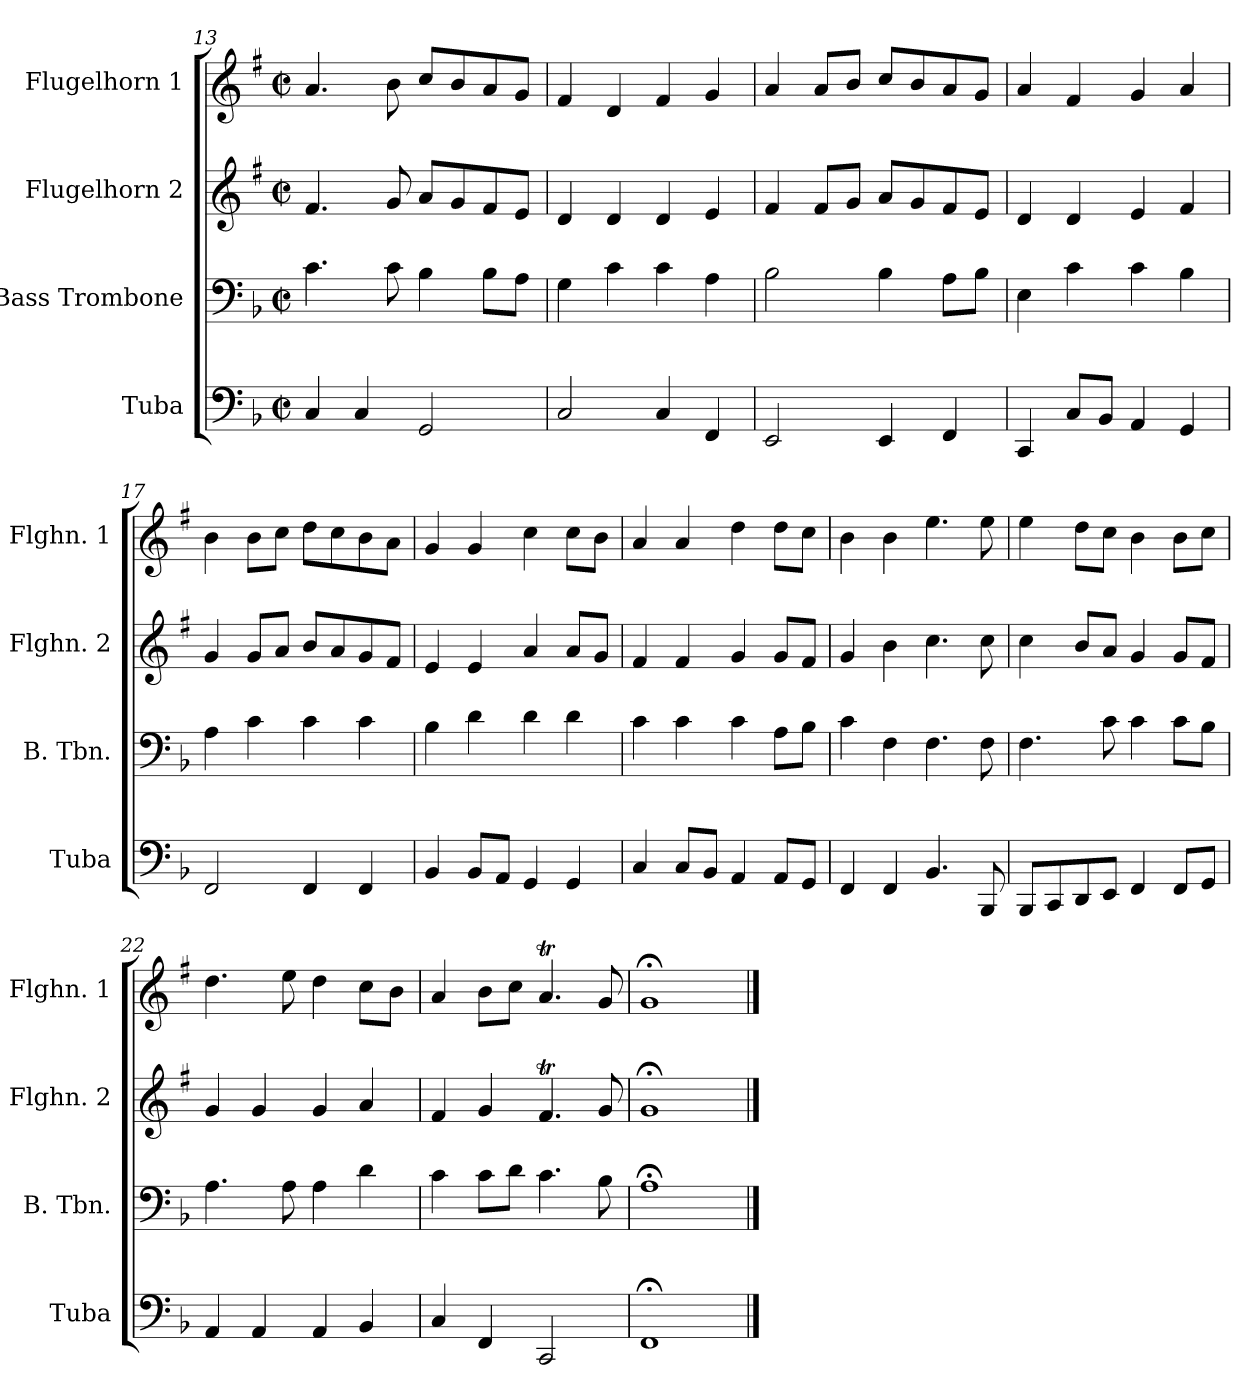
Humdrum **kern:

**kern	**kern	**kern	**kern
*part4	*part3	*part2	*part1
*staff4	*staff3	*staff2	*staff1
*I"Tuba	*I"Bass Trombone	*I"Flugelhorn 2	*I"Flugelhorn 1
*I'Tuba	*I'B. Tbn.	*I'Flghn. 2	*I'Flghn. 1
*clefF4	*clefF4	*clefG2	*clefG2
*	*	*ITrd1c2	*ITrd1c2
*k[b-]	*k[b-]	*k[b-]	*k[b-]
*F:	*F:	*F:	*F:
*M2/2	*M2/2	*M2/2	*M2/2
*met(c|)	*met(c|)	*met(c|)	*met(c|)
=13	=13	=13	=13
4C/	4.c\	4.e/	4.g/
4C/	.	.	.
.	8c\	8f/	8a\
2GG/	4B-\	8g/L	8b-/L
.	.	8f/	8a/
.	8B-\L	8e/	8g/
.	8A\J	8d/J	8f/J
=14	=14	=14	=14
2C/	4G\	4c/	4e/
.	4c\	4c/	4c/
4C/	4c\	4c/	4e/
4FF/	4A\	4d/	4f/
=15	=15	=15	=15
2EE/	2B-\	4e/	4g/
.	.	8e/L	8g/L
.	.	8f/J	8a/J
4EE/	4B-\	8g/L	8b-/L
.	.	8f/	8a/
4FF/	8A\L	8e/	8g/
.	8B-\J	8d/J	8f/J
!!LO:PB:g=z
=16	=16	=16	=16
4CC/	4E\	4c/	4g/
8C/L	4c\	4c/	4e/
8BB-/J	.	.	.
4AA/	4c\	4d/	4f/
4GG/	4B-\	4e/	4g/
=17	=17	=17	=17
2FF/	4A\	4f/	4a\
.	4c\	8f/L	8a\L
.	.	8g/J	8b-\J
4FF/	4c\	8a/L	8cc\L
.	.	8g/	8b-\
4FF/	4c\	8f/	8a\
.	.	8e/J	8g\J
=18	=18	=18	=18
4BB-/	4B-\	4d/	4f/
8BB-/L	4d\	4d/	4f/
8AA/J	.	.	.
4GG/	4d\	4g/	4b-\
4GG/	4d\	8g/L	8b-\L
.	.	8f/J	8a\J
=19	=19	=19	=19
4C/	4c\	4e/	4g/
8C/L	4c\	4e/	4g/
8BB-/J	.	.	.
4AA/	4c\	4f/	4cc\
8AA/L	8A\L	8f/L	8cc\L
8GG/J	8B-\J	8e/J	8b-\J
=20	=20	=20	=20
4FF/	4c\	4f/	4a\
4FF/	4F\	4a\	4a\
4.BB-/	4.F\	4.b-\	4.dd\
8BBB-/	8F\	8b-\	8dd\
!!LO:LB:g=z
=21	=21	=21	=21
8BBB-/L	4.F\	4b-\	4dd\
8CC/	.	.	.
8DD/	.	8a/L	8cc\L
8EE/J	8c\	8g/J	8b-\J
4FF/	4c\	4f/	4a\
8FF/L	8c\L	8f/L	8a\L
8GG/J	8B-\J	8e/J	8b-\J
=22	=22	=22	=22
4AA/	4.A\	4f/	4.cc\
4AA/	.	4f/	.
.	8A\	.	8dd\
4AA/	4A\	4f/	4cc\
4BB-/	4d\	4g/	8b-\L
.	.	.	8a\J
=23	=23	=23	=23
4C/	4c\	4e/	4g/
4FF/	8c\L	4f/	8a\L
.	8d\J	.	8b-\J
2CC/	4.c\	4.et/	4.gT/
.	8B-\	8f/	8f/
=24	=24	=24	=24
1FF;<	1A;<	1f;<	1f;<
==	==	==	==
*-	*-	*-	*-
